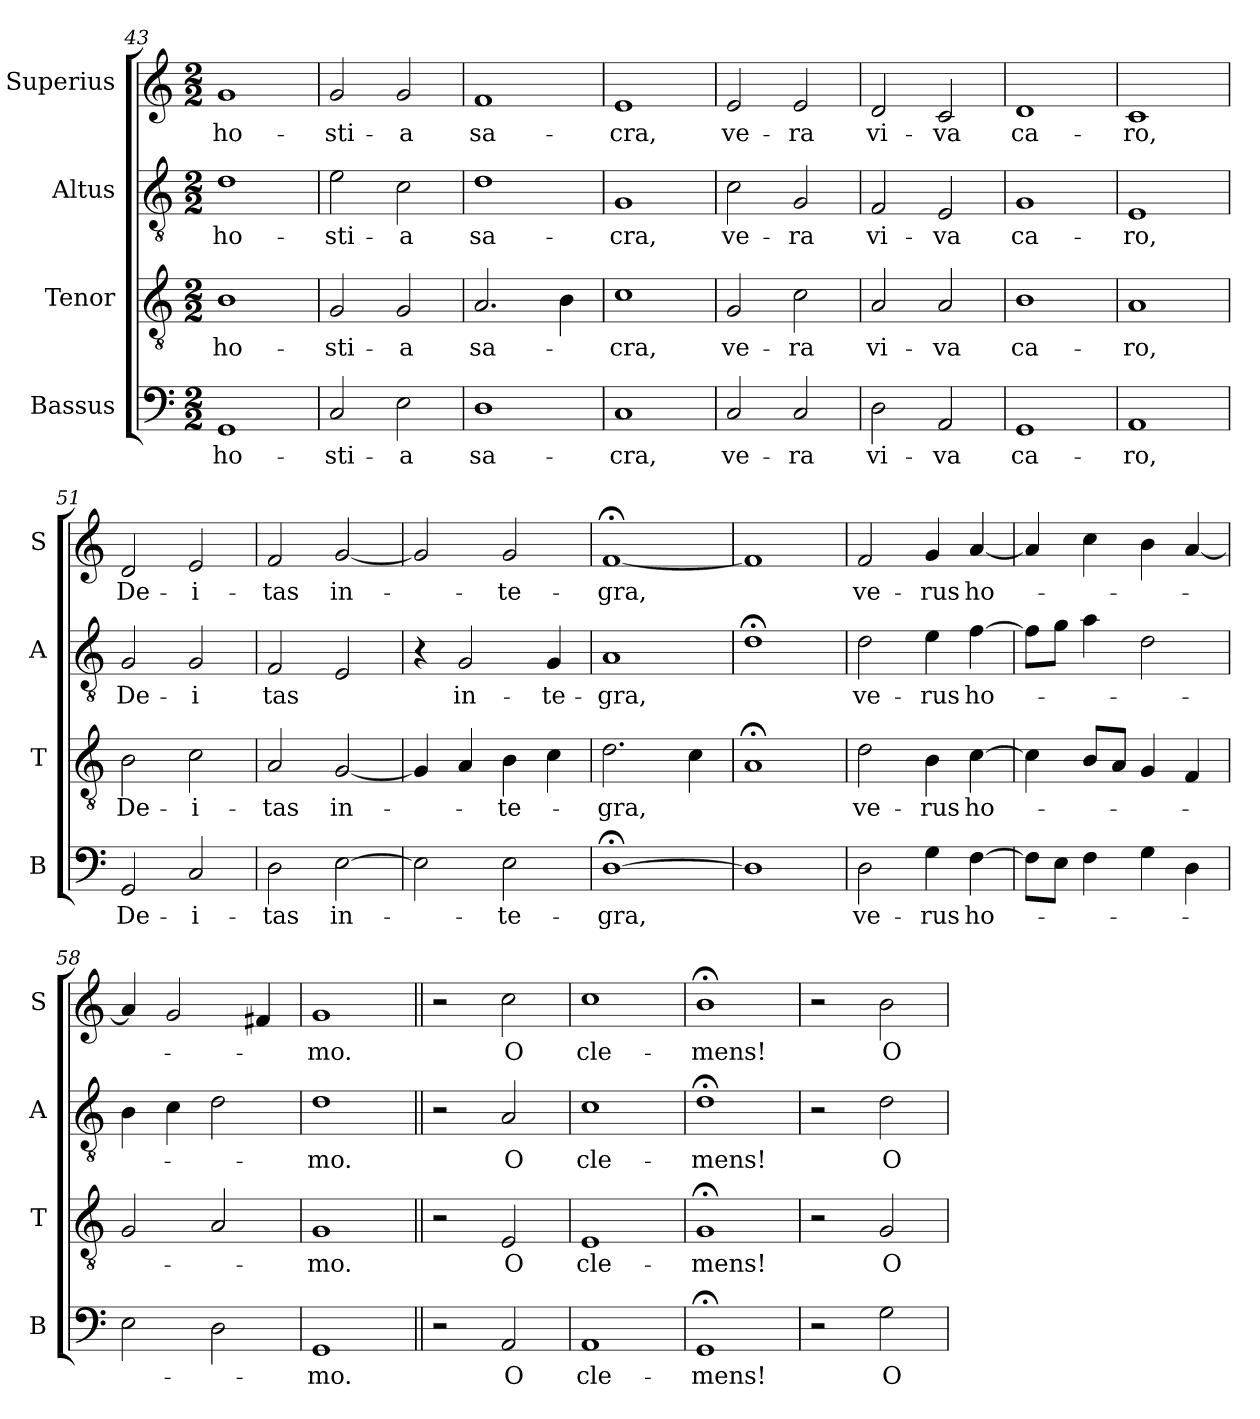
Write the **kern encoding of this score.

**kern	**text	**kern	**text	**kern	**text	**kern	**text
*part4	*part4	*part3	*part3	*part2	*part2	*part1	*part1
*staff4	*staff4	*staff3	*staff3	*staff2	*staff2	*staff1	*staff1
*I"Bassus	*	*I"Tenor	*	*I"Altus	*	*I"Superius	*
*I'B	*	*I'T	*	*I'A	*	*I'S	*
*clefF4	*	*clefGv2	*	*clefGv2	*	*clefG2	*
*k[]	*	*k[]	*	*k[]	*	*k[]	*
*M2/2	*	*M2/2	*	*M2/2	*	*M2/2	*
=43	=43	=43	=43	=43	=43	=43	=43
!	!LO:LY:i	!	!LO:LY:i	!	!LO:LY:i	!	!
1GG	ho-	1B	ho-	1d	ho-	1g	ho-
=44	=44	=44	=44	=44	=44	=44	=44
!	!LO:LY:i	!	!LO:LY:i	!	!LO:LY:i	!	!
2C	-sti-	2G	-sti-	2e	-sti-	2g	-sti-
!	!LO:LY:i	!	!LO:LY:i	!	!LO:LY:i	!	!
2E	-a	2G	-a	2c	-a	2g	-a
=45	=45	=45	=45	=45	=45	=45	=45
!	!LO:LY:i	!	!LO:LY:i	!	!LO:LY:i	!	!
1D	sa-	2.A	sa-	1d	sa-	1f	sa-
.	.	4B	.	.	.	.	.
=46	=46	=46	=46	=46	=46	=46	=46
!	!LO:LY:i	!	!LO:LY:i	!	!LO:LY:i	!	!
1C	-cra,	1c	-cra,	1G	-cra,	1e	-cra,
=47	=47	=47	=47	=47	=47	=47	=47
!	!LO:LY:i	!	!LO:LY:i	!	!LO:LY:i	!	!
2C	ve-	2G	ve-	2c	ve-	2e	ve-
!	!LO:LY:i	!	!LO:LY:i	!	!LO:LY:i	!	!
2C	-ra	2c	-ra	2G	-ra	2e	-ra
=48	=48	=48	=48	=48	=48	=48	=48
!	!LO:LY:i	!	!LO:LY:i	!	!LO:LY:i	!	!
2D	vi-	2A	vi-	2F	vi-	2d	vi-
!	!LO:LY:i	!	!LO:LY:i	!	!LO:LY:i	!	!
2AA	-va	2A	-va	2E	-va	2c	-va
=49	=49	=49	=49	=49	=49	=49	=49
!	!LO:LY:i	!	!LO:LY:i	!	!LO:LY:i	!	!
1GG	ca-	1B	ca-	1G	ca-	1d	ca-
=50	=50	=50	=50	=50	=50	=50	=50
!	!LO:LY:i	!	!LO:LY:i	!	!LO:LY:i	!	!
1AA	-ro,	1A	-ro,	1E	-ro,	1c	-ro,
=51	=51	=51	=51	=51	=51	=51	=51
!	!LO:LY:i	!	!LO:LY:i	!	!LO:LY:i	!	!
2GG	De-	2B	De-	2G	De-	2d	De-
!	!LO:LY:i	!	!LO:LY:i	!	!LO:LY:i	!	!
2C	-i-	2c	-i-	2G	-i	2e	-i-
=52	=52	=52	=52	=52	=52	=52	=52
!	!LO:LY:i	!	!LO:LY:i	!	!LO:LY:i	!	!
2D	-tas	2A	-tas	2F	tas	2f	-tas
!	!LO:LY:i	!	!LO:LY:i	!	!	!	!
[2E	in-	[2G	in-	2E	.	[2g	in-
=53	=53	=53	=53	=53	=53	=53	=53
2E]	.	4G]	.	4r	.	2g]	.
!	!	!	!	!	!LO:LY:i	!	!
.	.	4A	.	2G	in-	.	.
!	!LO:LY:i	!	!LO:LY:i	!	!	!	!
2E	-te-	4B	-te-	.	.	2g	-te-
!	!	!	!	!	!LO:LY:i	!	!
.	.	4c	.	4G	-te-	.	.
=54	=54	=54	=54	=54	=54	=54	=54
!	!LO:LY:i	!	!LO:LY:i	!	!LO:LY:i	!	!
[1D;<	-gra,	2.d	-gra,	1A	-gra,	[1f;<	-gra,
.	.	4c	.	.	.	.	.
=55	=55	=55	=55	=55	=55	=55	=55
1D]	.	1A;<	.	1d;<	.	1f]	.
=56	=56	=56	=56	=56	=56	=56	=56
!	!LO:LY:i	!	!LO:LY:i	!	!LO:LY:i	!	!
2D	ve-	2d	ve-	2d	ve-	2f	ve-
!	!LO:LY:i	!	!LO:LY:i	!	!LO:LY:i	!	!
4G	-rus	4B	-rus	4e	-rus	4g	-rus
!	!LO:LY:i	!	!LO:LY:i	!	!LO:LY:i	!	!
[4F	ho-	[4c	ho-	[4f	ho-	[4a	ho-
=57	=57	=57	=57	=57	=57	=57	=57
8FL]	.	4c]	.	8fL]	.	4a]	.
8EJ	.	.	.	8gJ	.	.	.
4F	.	8BL	.	4a	.	4cc	.
.	.	8AJ	.	.	.	.	.
4G	.	4G	.	2d	.	4b	.
4D	.	4F	.	.	.	[4a	.
=58	=58	=58	=58	=58	=58	=58	=58
2E	.	2G	.	4B	.	4a]	.
.	.	.	.	4c	.	2g	.
2D	.	2A	.	2d	.	.	.
.	.	.	.	.	.	4f#X	.
=59	=59	=59	=59	=59	=59	=59	=59
!	!LO:LY:i	!	!LO:LY:i	!	!LO:LY:i	!	!
1GG	-mo.	1G	-mo.	1d	-mo.	1g	-mo.
=60||	=60||	=60||	=60||	=60||	=60||	=60||	=60||
2r	.	2r	.	2r	.	2r	.
2AA	O	2E	O	2A	O	2cc	O
=61	=61	=61	=61	=61	=61	=61	=61
1AA	cle-	1E	cle-	1c	cle-	1cc	cle-
=62	=62	=62	=62	=62	=62	=62	=62
1GG;<	-mens!	1G;<	-mens!	1d;<	-mens!	1b;<	-mens!
=63	=63	=63	=63	=63	=63	=63	=63
2r	.	2r	.	2r	.	2r	.
2G	O	2G	O	2d	O	2b	O
=	=	=	=	=	=	=	=
*-	*-	*-	*-	*-	*-	*-	*-
